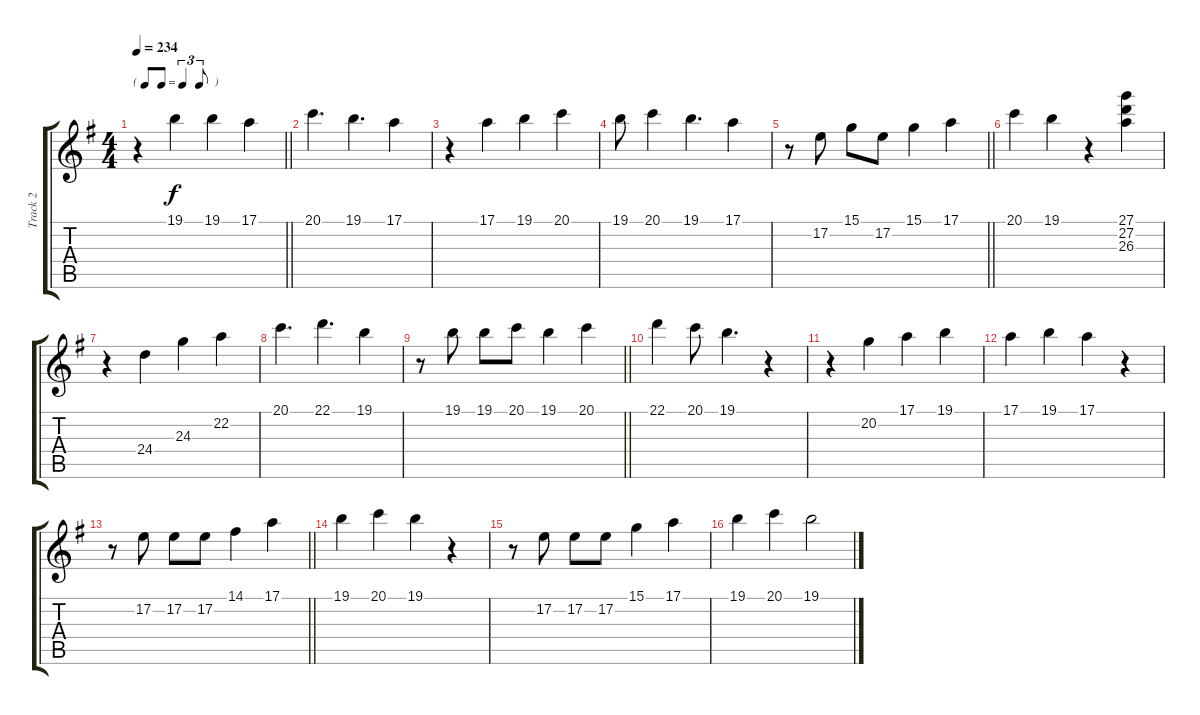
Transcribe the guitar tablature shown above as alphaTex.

\track ("Track 2" "Track 2") {instrument clarinet}
\staff {score tabs}
\tuning (E4 B3 G3 D3 A2 E2) {hide}
\ts (4 4)
\tf triplet8th
\tempo 234
\clef g2
\barLineRight lightlight
\ks g
r.4{dy f} 19.1.4 19.1.4 17.1.4 |
20.1.4{d} 19.1.4{d} 17.1.4 |
r.4 17.1.4 19.1.4 20.1.4 |
19.1.8 20.1.4 19.1.4{d} 17.1.4 |
\barLineRight lightlight
r.8 17.2.8 15.1.8 17.2.8 15.1.4 17.1.4 |
20.1.4 19.1.4 r.4 (27.1 27.2 26.3).4 |
r.4 24.4.4 24.3.4 22.2.4 |
20.1.4{d} 22.1.4{d} 19.1.4 |
\barLineRight lightlight
r.8 19.1.8 19.1.8 20.1.8 19.1.4 20.1.4 |
22.1.4 20.1.8 19.1.4{d} r.4 |
r.4 20.2.4 17.1.4 19.1.4 |
17.1.4 19.1.4 17.1.4 r.4 |
\barLineRight lightlight
r.8 17.2.8 17.2.8 17.2.8 14.1.4 17.1.4 |
19.1.4 20.1.4 19.1.4 r.4 |
r.8 17.2.8 17.2.8 17.2.8 15.1.4 17.1.4 |
19.1.4 20.1.4 19.1.2
